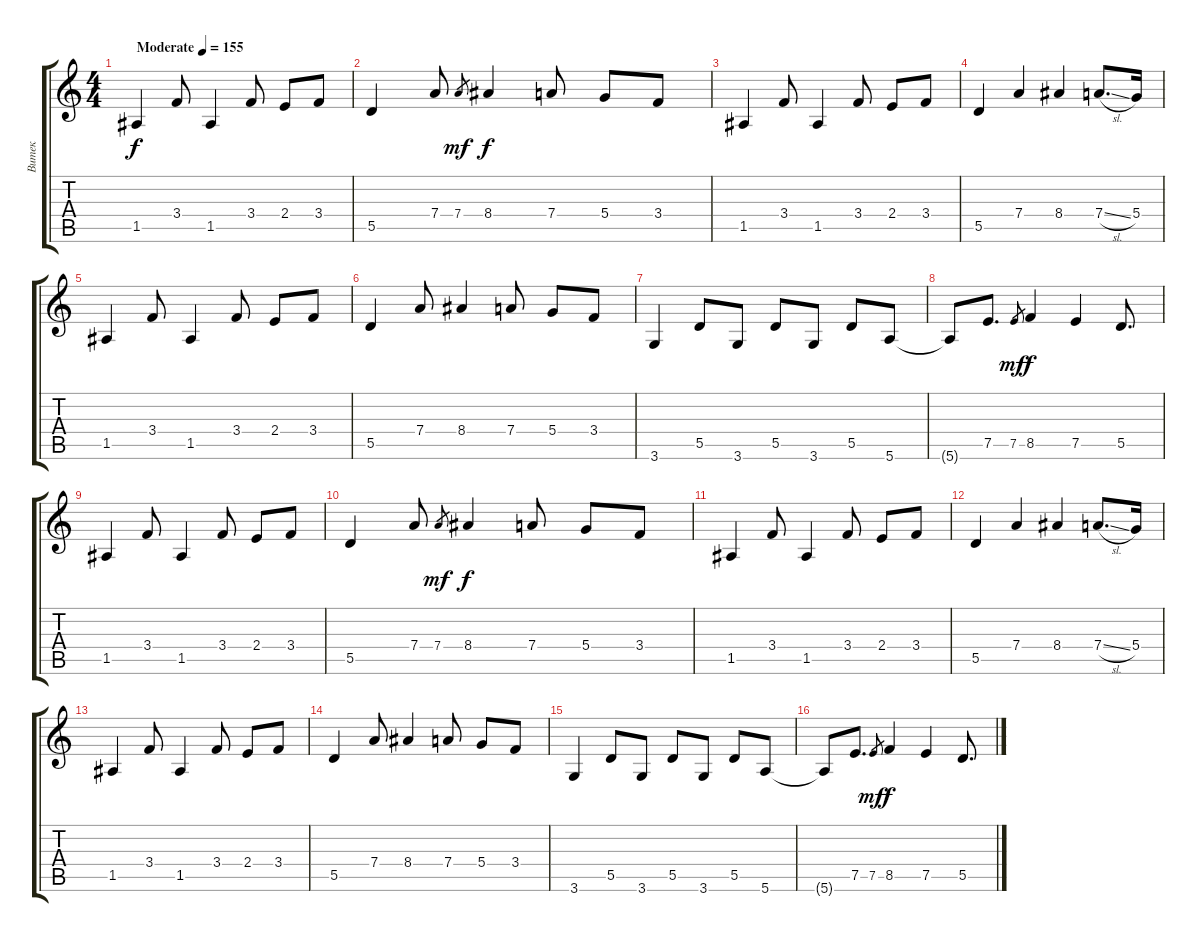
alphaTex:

\track ("Витек" "Витек") {instrument distortionguitar}
\staff {score tabs}
\tuning (E4 B3 G3 D3 A2 E2) {hide}
\ts (4 4)
\tempo (155 "Moderate")
\clef g2
\ks c
1.5.4{dy f volume 16 instrument electricguitarjazz} 3.4.8 1.5.4 3.4.8 2.4.8 3.4.8 |
5.5.4 7.4.8 7.4.8{gr dy mf} 8.4.4{dy f} 7.4.8 5.4.8 3.4.8 |
1.5.4 3.4.8 1.5.4 3.4.8 2.4.8 3.4.8 |
5.5.4 7.4.4 8.4.4 7.4{sl}.8{d} 5.4.16 |
1.5.4 3.4.8 1.5.4 3.4.8 2.4.8 3.4.8 |
5.5.4 7.4.8 8.4.4 7.4.8 5.4.8 3.4.8 |
3.6.4 5.5.8 3.6.8 5.5.8 3.6.8 5.5.8 5.6.8 |
5.6{t}.8 7.5.8{d} 7.5.8{gr dy mf} 8.5.4{dy f} 7.5.4 5.5.8{d} |
1.5.4 3.4.8 1.5.4 3.4.8 2.4.8 3.4.8 |
5.5.4 7.4.8 7.4.8{gr dy mf} 8.4.4{dy f} 7.4.8 5.4.8 3.4.8 |
1.5.4 3.4.8 1.5.4 3.4.8 2.4.8 3.4.8 |
5.5.4 7.4.4 8.4.4 7.4{sl}.8{d} 5.4.16 |
1.5.4 3.4.8 1.5.4 3.4.8 2.4.8 3.4.8 |
5.5.4 7.4.8 8.4.4 7.4.8 5.4.8 3.4.8 |
3.6.4 5.5.8 3.6.8 5.5.8 3.6.8 5.5.8 5.6.8 |
5.6{t}.8 7.5.8{d} 7.5.8{gr dy mf} 8.5.4{dy f} 7.5.4 5.5.8{d}
